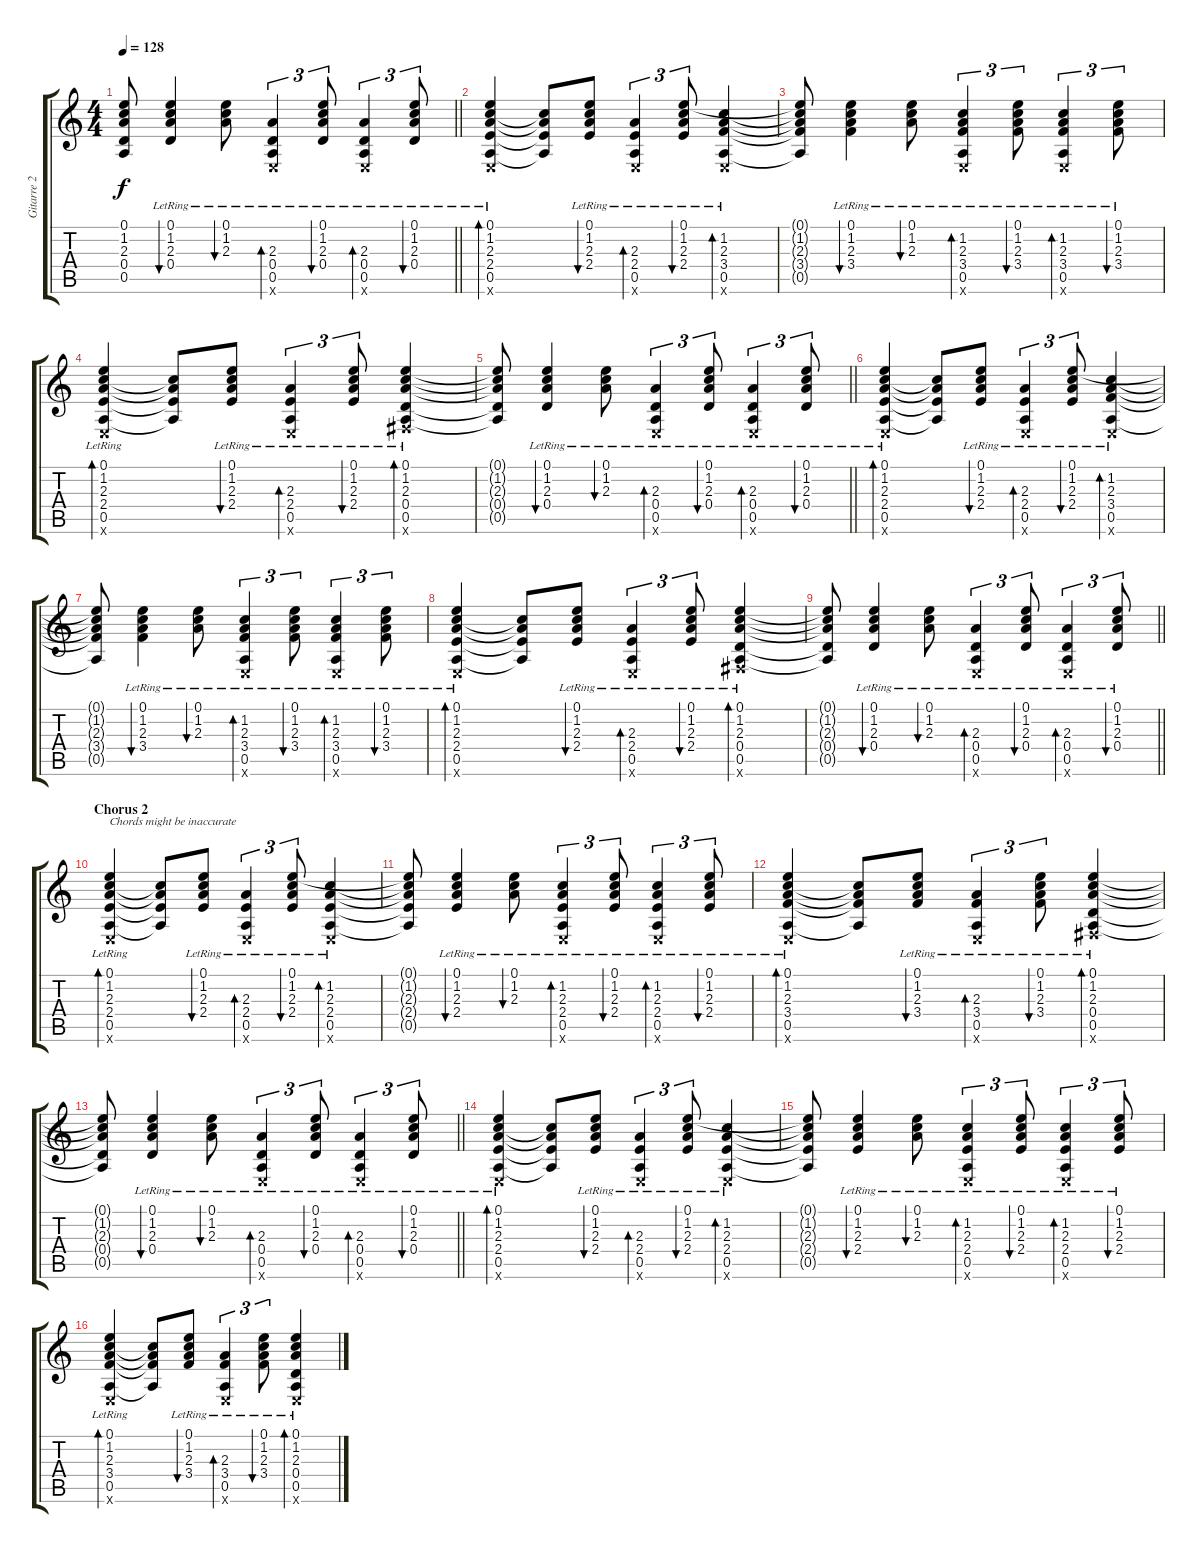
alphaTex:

\track ("Gitarre 2" "Gitarre 2") {instrument acousticguitarsteel}
\staff {score tabs}
\tuning (E4 B3 G3 D3 A2 E2) {hide}
\ts (4 4)
\tempo 128
\clef g2
\barLineRight lightlight
\ks c
(0.1{t} 1.2{t} 2.3{t} 0.4{t} 0.5{t}).8{dy f} (0.1{lr} 1.2 2.3{lr} 0.4{lr}).4{bu 30} (0.1{lr} 1.2 2.3{lr}).8{bu 30} (2.3{lr} 0.4{lr} 0.5{lr} 0.6{x}).4{tu (3 2) bd 30} (0.1{lr} 1.2 2.3{lr} 0.4{lr}).8{tu (3 2) bu 30} (2.3{lr} 0.4{lr} 0.5{lr} 0.6{x}).4{tu (3 2) bd 30} (0.1{lr} 1.2 2.3{lr} 0.4{lr}).8{tu (3 2) bu 30} |
(0.1{lr} 1.2{lr} 2.3{lr} 2.4{lr} 0.5{lr} 0.6{x}).4{bd 30} (1.2{t} 2.3{t} 2.4{t} 0.5{t}).8 (0.1{lr} 1.2{lr} 2.3{lr} 2.4{lr}).8{bu 60} (2.3{lr} 2.4{lr} 0.5{lr} 0.6{x}).4{tu (3 2) bd 60} (0.1{lr} 1.2{lr} 2.3{lr} 2.4{lr}).8{tu (3 2) bu 60} (1.2{lr} 2.3{lr} 3.4{lr} 0.5{lr} 0.6{x}).4{bd 60} |
(0.1{t} 1.2{t} 2.3{t} 3.4{t} 0.5{t}).8 (0.1{lr} 1.2{lr} 2.3{lr} 3.4{lr}).4{bu 30} (0.1{lr} 1.2{lr} 2.3{lr}).8{bu 30} (1.2{lr} 2.3{lr} 3.4{lr} 0.5{lr} 0.6{x}).4{tu (3 2) bd 30} (0.1{lr} 1.2{lr} 2.3{lr} 3.4{lr}).8{tu (3 2) bu 30} (1.2{lr} 2.3{lr} 3.4{lr} 0.5{lr} 0.6{x}).4{tu (3 2) bd 30} (0.1{lr} 1.2{lr} 2.3{lr} 3.4{lr}).8{tu (3 2) bu 30} |
(0.1{lr} 1.2{lr} 2.3{lr} 2.4{lr} 0.5{lr} 0.6{x}).4{bd 30} (1.2{t} 2.3{t} 2.4{t} 0.5{t}).8 (0.1{lr} 1.2{lr} 2.3{lr} 2.4{lr}).8{bu 60} (2.3{lr} 2.4{lr} 0.5{lr} 0.6{x}).4{tu (3 2) bd 60} (0.1{lr} 1.2{lr} 2.3{lr} 2.4{lr}).8{tu (3 2) bu 60} (0.1 1.2 2.3{lr} 0.4{lr} 0.5{lr} 2.6{x}).4{bd 60} |
\barLineRight lightlight
(0.1{t} 1.2{t} 2.3{t} 0.4{t} 0.5{t}).8 (0.1{lr} 1.2 2.3{lr} 0.4{lr}).4{bu 30} (0.1{lr} 1.2 2.3{lr}).8{bu 30} (2.3{lr} 0.4{lr} 0.5{lr} 0.6{x}).4{tu (3 2) bd 30} (0.1{lr} 1.2 2.3{lr} 0.4{lr}).8{tu (3 2) bu 30} (2.3{lr} 0.4{lr} 0.5{lr} 0.6{x}).4{tu (3 2) bd 30} (0.1{lr} 1.2 2.3{lr} 0.4{lr}).8{tu (3 2) bu 30} |
(0.1{lr} 1.2{lr} 2.3{lr} 2.4{lr} 0.5{lr} 0.6{x}).4{bd 30} (1.2{t} 2.3{t} 2.4{t} 0.5{t}).8 (0.1{lr} 1.2{lr} 2.3{lr} 2.4{lr}).8{bu 60} (2.3{lr} 2.4{lr} 0.5{lr} 0.6{x}).4{tu (3 2) bd 60} (0.1{lr} 1.2{lr} 2.3{lr} 2.4{lr}).8{tu (3 2) bu 60} (1.2{lr} 2.3{lr} 3.4{lr} 0.5{lr} 0.6{x}).4{bd 60} |
(0.1{t} 1.2{t} 2.3{t} 3.4{t} 0.5{t}).8 (0.1{lr} 1.2{lr} 2.3{lr} 3.4{lr}).4{bu 30} (0.1{lr} 1.2{lr} 2.3{lr}).8{bu 30} (1.2{lr} 2.3{lr} 3.4{lr} 0.5{lr} 0.6{x}).4{tu (3 2) bd 30} (0.1{lr} 1.2{lr} 2.3{lr} 3.4{lr}).8{tu (3 2) bu 30} (1.2{lr} 2.3{lr} 3.4{lr} 0.5{lr} 0.6{x}).4{tu (3 2) bd 30} (0.1{lr} 1.2{lr} 2.3{lr} 3.4{lr}).8{tu (3 2) bu 30} |
(0.1{lr} 1.2{lr} 2.3{lr} 2.4{lr} 0.5{lr} 0.6{x}).4{bd 30} (1.2{t} 2.3{t} 2.4{t} 0.5{t}).8 (0.1{lr} 1.2{lr} 2.3{lr} 2.4{lr}).8{bu 60} (2.3{lr} 2.4{lr} 0.5{lr} 0.6{x}).4{tu (3 2) bd 60} (0.1{lr} 1.2{lr} 2.3{lr} 2.4{lr}).8{tu (3 2) bu 60} (0.1 1.2 2.3{lr} 0.4{lr} 0.5{lr} 2.6{x}).4{bd 60} |
\barLineRight lightlight
(0.1{t} 1.2{t} 2.3{t} 0.4{t} 0.5{t}).8 (0.1{lr} 1.2 2.3{lr} 0.4{lr}).4{bu 30} (0.1{lr} 1.2 2.3{lr}).8{bu 30} (2.3{lr} 0.4{lr} 0.5{lr} 0.6{x}).4{tu (3 2) bd 30} (0.1{lr} 1.2 2.3{lr} 0.4{lr}).8{tu (3 2) bu 30} (2.3{lr} 0.4{lr} 0.5{lr} 0.6{x}).4{tu (3 2) bd 30} (0.1{lr} 1.2 2.3{lr} 0.4{lr}).8{tu (3 2) bu 30} |
\section ("" "Chorus 2")
(0.1{lr} 1.2{lr} 2.3{lr} 2.4{lr} 0.5{lr} 0.6{x}).4{bd 30 txt "Chords might be inaccurate"} (1.2{t} 2.3{t} 2.4{t} 0.5{t}).8 (0.1{lr} 1.2{lr} 2.3{lr} 2.4{lr}).8{bu 60} (2.3{lr} 2.4{lr} 0.5{lr} 0.6{x}).4{tu (3 2) bd 60} (0.1{lr} 1.2{lr} 2.3{lr} 2.4{lr}).8{tu (3 2) bu 60} (1.2{lr} 2.3{lr} 2.4{lr} 0.5{lr} 0.6{x}).4{bd 60} |
(0.1{t} 1.2{t} 2.3{t} 2.4{t} 0.5{t}).8 (0.1{lr} 1.2{lr} 2.3{lr} 2.4{lr}).4{bu 30} (0.1{lr} 1.2{lr} 2.3{lr}).8{bu 30} (1.2{lr} 2.3{lr} 2.4{lr} 0.5{lr} 0.6{x}).4{tu (3 2) bd 30} (0.1{lr} 1.2{lr} 2.3{lr} 2.4{lr}).8{tu (3 2) bu 30} (1.2{lr} 2.3{lr} 2.4{lr} 0.5{lr} 0.6{x}).4{tu (3 2) bd 30} (0.1{lr} 1.2{lr} 2.3{lr} 2.4{lr}).8{tu (3 2) bu 30} |
(0.1{lr} 1.2{lr} 2.3{lr} 3.4{lr} 0.5{lr} 0.6{x}).4{bd 30} (1.2{t} 2.3{t} 3.4{t} 0.5{t}).8 (0.1{lr} 1.2{lr} 2.3{lr} 3.4{lr}).8{bu 60} (2.3{lr} 3.4{lr} 0.5{lr} 0.6{x}).4{tu (3 2) bd 60} (0.1{lr} 1.2{lr} 2.3{lr} 3.4{lr}).8{tu (3 2) bu 60} (0.1 1.2 2.3{lr} 0.4{lr} 0.5{lr} 2.6{x}).4{bd 60} |
\barLineRight lightlight
(0.1{t} 1.2{t} 2.3{t} 0.4{t} 0.5{t}).8 (0.1{lr} 1.2 2.3{lr} 0.4{lr}).4{bu 30} (0.1{lr} 1.2 2.3{lr}).8{bu 30} (2.3{lr} 0.4{lr} 0.5{lr} 0.6{x}).4{tu (3 2) bd 30} (0.1{lr} 1.2 2.3{lr} 0.4{lr}).8{tu (3 2) bu 30} (2.3{lr} 0.4{lr} 0.5{lr} 0.6{x}).4{tu (3 2) bd 30} (0.1{lr} 1.2 2.3{lr} 0.4{lr}).8{tu (3 2) bu 30} |
(0.1{lr} 1.2{lr} 2.3{lr} 2.4{lr} 0.5{lr} 0.6{x}).4{bd 30} (1.2{t} 2.3{t} 2.4{t} 0.5{t}).8 (0.1{lr} 1.2{lr} 2.3{lr} 2.4{lr}).8{bu 60} (2.3{lr} 2.4{lr} 0.5{lr} 0.6{x}).4{tu (3 2) bd 60} (0.1{lr} 1.2{lr} 2.3{lr} 2.4{lr}).8{tu (3 2) bu 60} (1.2{lr} 2.3{lr} 2.4{lr} 0.5{lr} 0.6{x}).4{bd 60} |
(0.1{t} 1.2{t} 2.3{t} 2.4{t} 0.5{t}).8 (0.1{lr} 1.2{lr} 2.3{lr} 2.4{lr}).4{bu 30} (0.1{lr} 1.2{lr} 2.3{lr}).8{bu 30} (1.2{lr} 2.3{lr} 2.4{lr} 0.5{lr} 0.6{x}).4{tu (3 2) bd 30} (0.1{lr} 1.2{lr} 2.3{lr} 2.4{lr}).8{tu (3 2) bu 30} (1.2{lr} 2.3{lr} 2.4{lr} 0.5{lr} 0.6{x}).4{tu (3 2) bd 30} (0.1{lr} 1.2{lr} 2.3{lr} 2.4{lr}).8{tu (3 2) bu 30} |
(0.1{lr} 1.2{lr} 2.3{lr} 3.4{lr} 0.5{lr} 0.6{x}).4{bd 30} (1.2{t} 2.3{t} 3.4{t} 0.5{t}).8 (0.1{lr} 1.2{lr} 2.3{lr} 3.4{lr}).8{bu 60} (2.3{lr} 3.4{lr} 0.5{lr} 0.6{x}).4{tu (3 2) bd 60} (0.1{lr} 1.2{lr} 2.3{lr} 3.4{lr}).8{tu (3 2) bu 60} (0.1 1.2 2.3{lr} 0.4{lr} 0.5{lr} 0.6{x}).4{bd 60}
